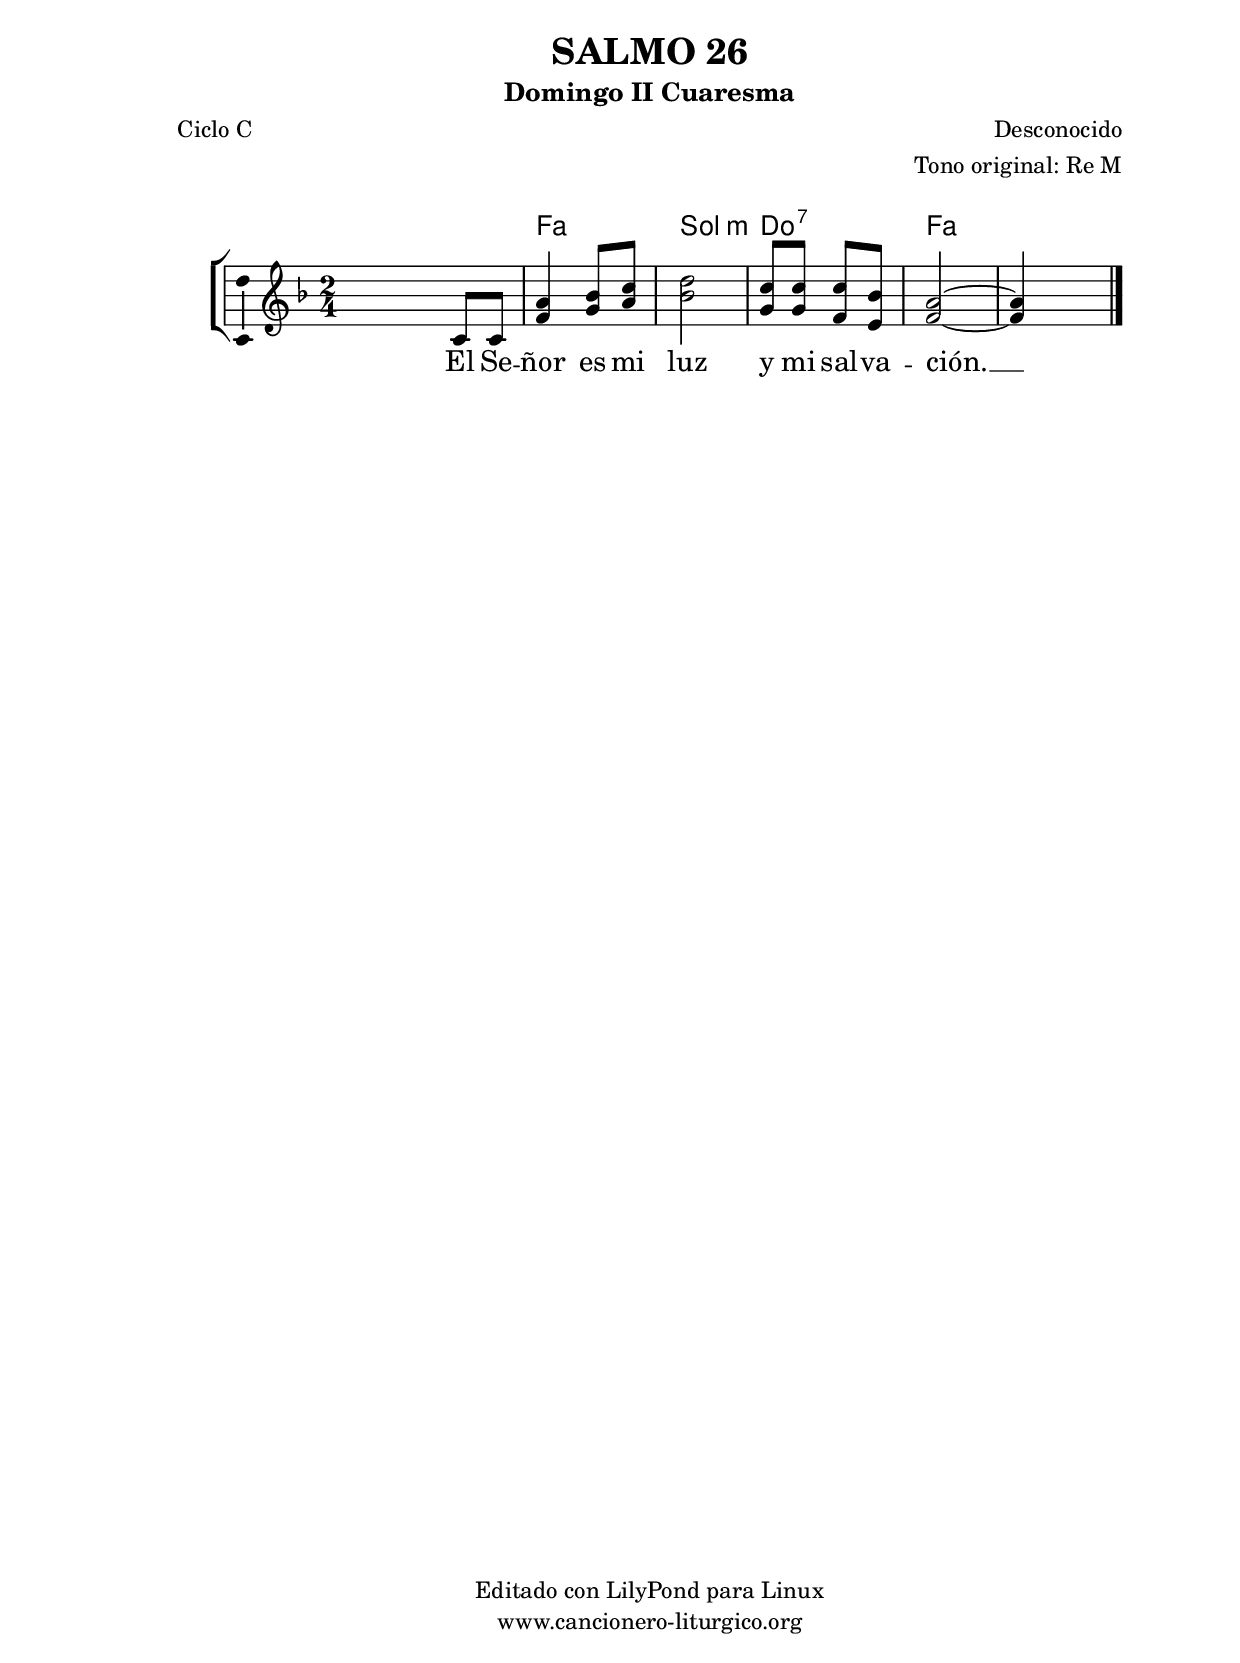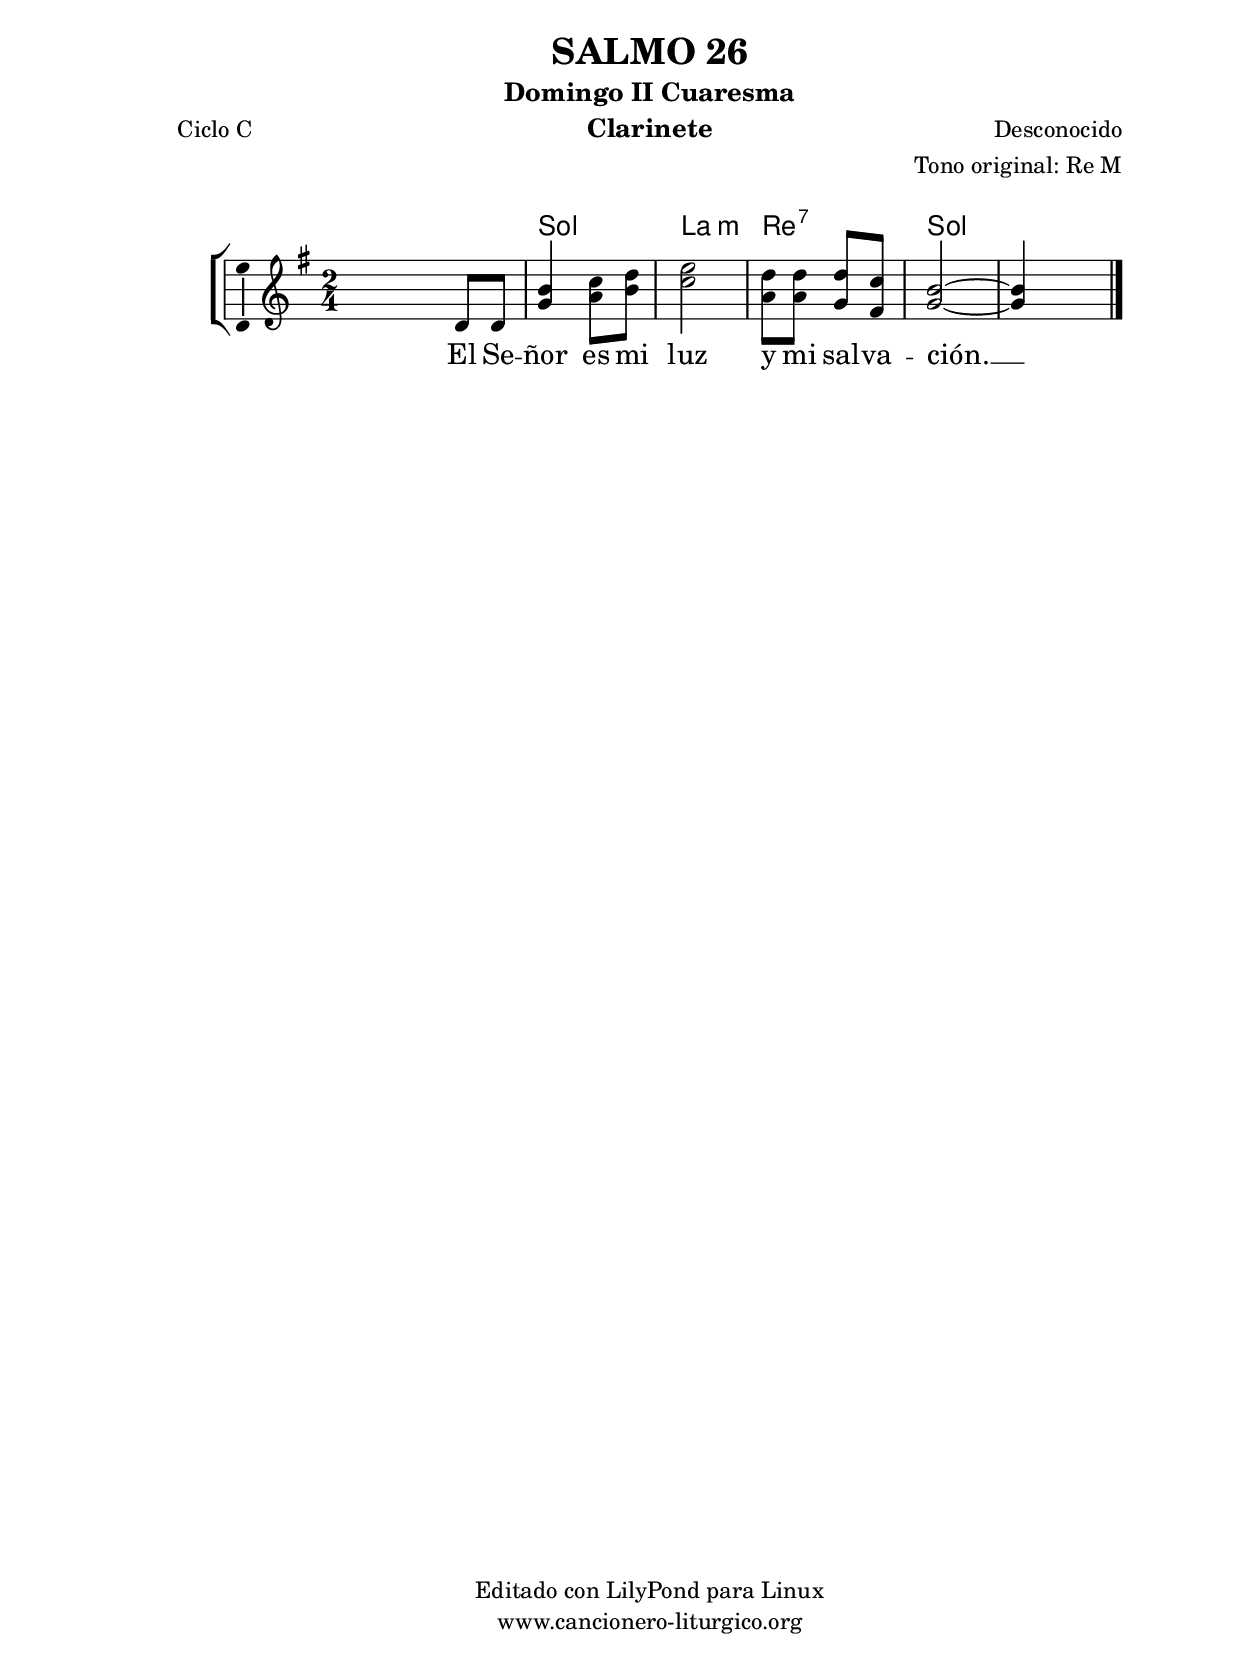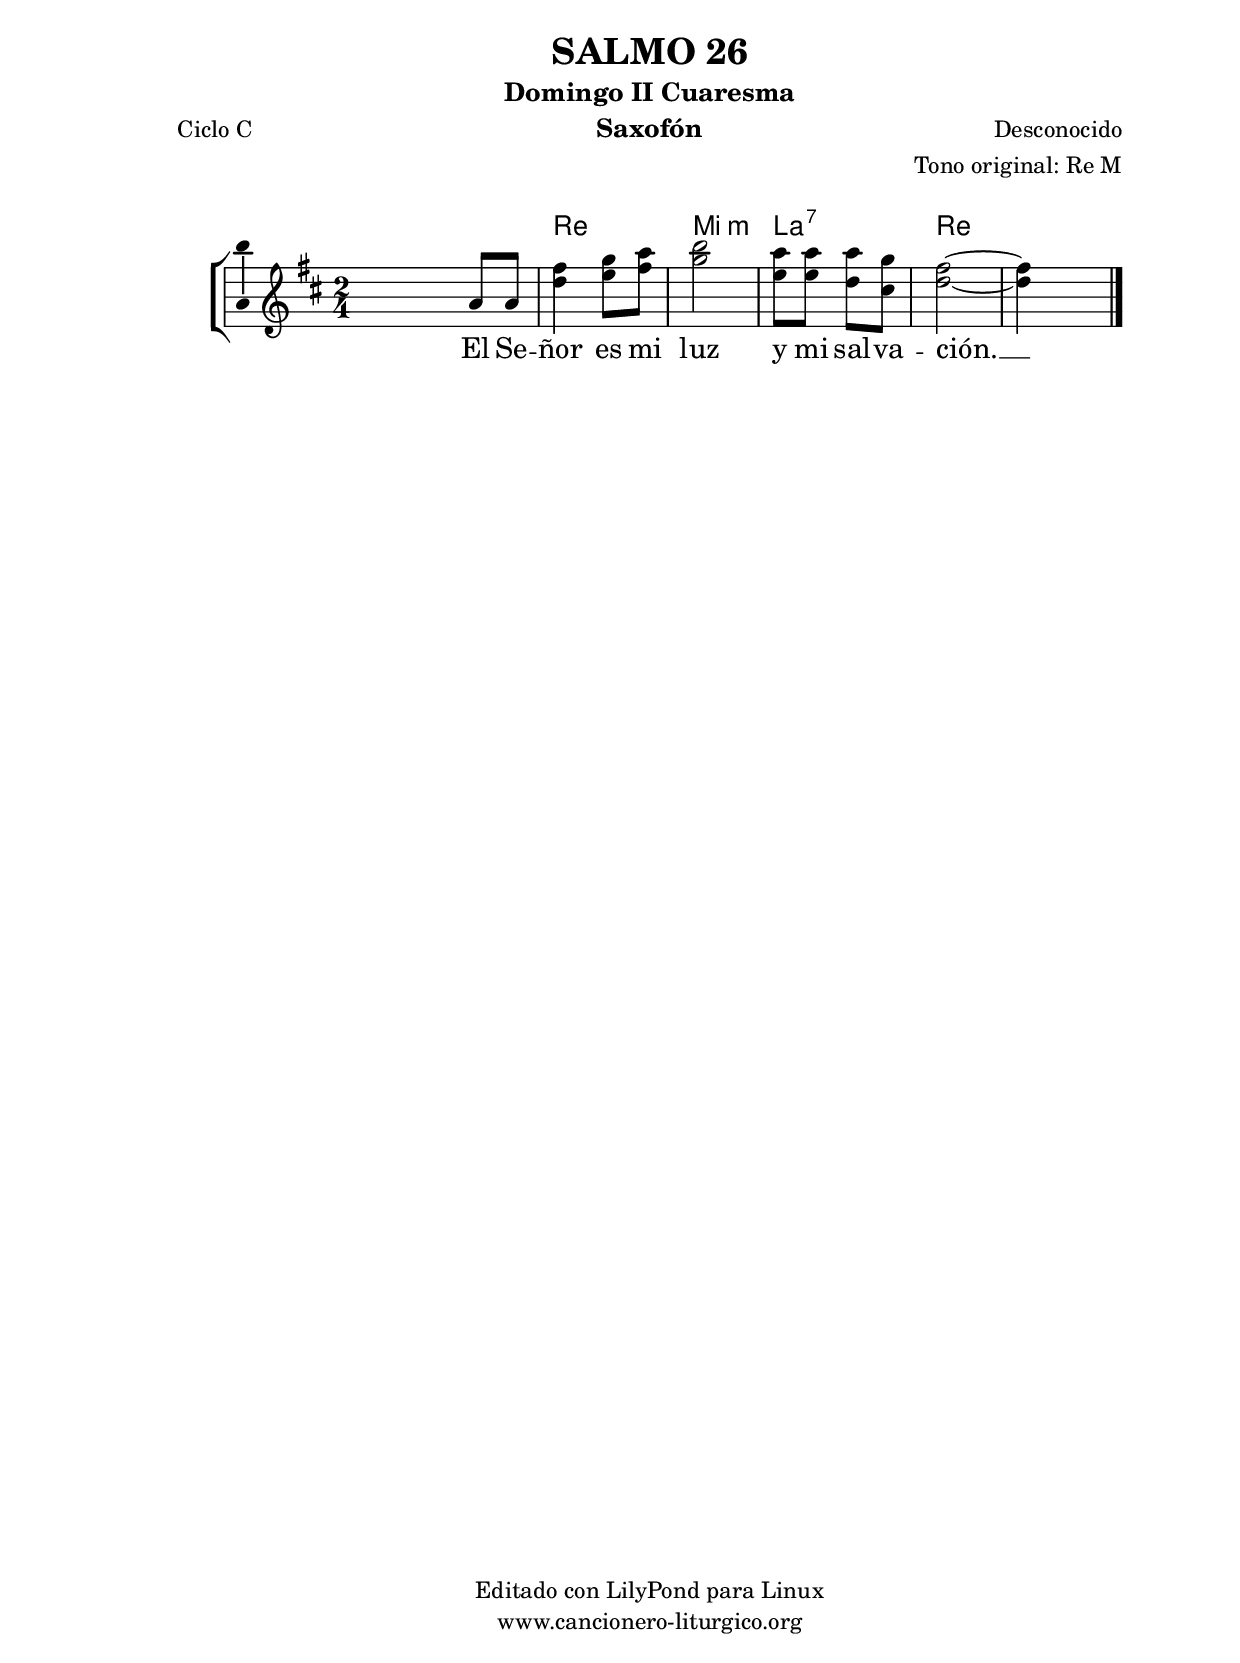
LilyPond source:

%
%para convertir .midi en .wav:
%timidity filename.midi -Ow -o finename.wav
%
%
%Para convertir de .wav a .mp3:
%lame -h -m j filename.wav
%
%
%para escuchar el midi:
%timidity nombrefichero.midi
%


%versión de lilypond para la que se ha escrito esta partitura:
\version "2.16.0"

	%Tamaño papel
	#(set-default-paper-size "a4")
	%Tamaño partitura
	#(set-global-staff-size 20)
	%No responde al pulsar sobre una nota
	#(ly:set-option 'point-and-click #f)

%parámetros del encabezamiento:
\header {
	title = "SALMO 26"
	subtitle = "Domingo II Cuaresma"
	composer = "Desconocido"
	poet = "Ciclo C"
	meter = ""
	arranger = "Tono original: Re M"
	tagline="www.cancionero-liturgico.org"
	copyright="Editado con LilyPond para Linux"
	tiempo = "Cuaresma"
	usos = "Salmo"
	letra = "El Señor es mi luz y mi salvación."
	}

%parámetros asociados al papel:
\paper  {
	oddHeaderMarkup = \markup {\fill-line { \on-the-fly #not-first-page \fromproperty #'header:title \on-the-fly #not-first-page \fromproperty #'header:composer }}
	evenHeaderMarkup = \markup {\fill-line { \fromproperty #'header:composer \fromproperty #'header:title }}
	#(set-paper-size "a4")
	print-page-number = ##f
	first-page-number = 1
	print-first-page-number = ##f
%	head-separation = 3.0 \cm
	top-margin = 2.0 \cm
	bottom-margin = 0.5\cm
%%%	bottom-margin = -1.0\cm
	left-margin = 3.0 \cm
	line-width = 16.0 \cm 
	indent = 8\mm
	interscoreline = 2.\mm
	between-system-space = 15\mm
%	para que las partituras no llenen la hoja:
	ragged-bottom = ##t
%	idem para la última hoja:
	ragged-last-bottom = ##f
%	para que las partituras llenen el ancho del papel:
	ragged-last = ##f
	after-title-space = 2.5 \cm
%page-count=1
%system-count=8

	%Flexible Vertical Spacing
%	markup-markup-spacing =
%	#'((basic-distance . 15) (minimum-distance . 15) (padding . 3))
	markup-system-spacing =
	#'((basic-distance . 15) (minimum-distance . 15) (padding . 3))
	system-system-spacing =
	#'((basic-distance . 15) (minimum-distance . 15) (padding . 3))
	score-system-spacing =
	#'((basic-distance . 15) (minimum-distance . 15) (padding . 5))
%	top-system-spacing = % header
%	#'((basic-distance . 8) (minimum-distance . 0) (padding . 3))
%	top-markup-spacing =
%	#'((basic-distance . 20) (minimum-distance . 20) (padding . 3))
	last-bottom-spacing = % footer
	#'((basic-distance . 5) (minimum-distance . 5) (padding . 3))
%	score-markup-spacing =
%	#'((basic-distance . 16) (minimum-distance . 13) (padding . 3))

	}


%parámetros que afectan a toda la partitura:
global =  {
	%clave de sol (G):
	\clef G
	%armadura:
	\transpose d f
	\key d \major
	\tempo 4=100
	\set Score.tempoHideNote = ##t
	}


acordes = {
	\italianChords
	\chordmode {
	\transpose d f
{
s2 d2 e:m a:7 d

	}
	}
}


melodia = 
{
	\transpose d f
	\relative c'{
	\time 2/4
s4 a8 a
<<
{
d4 e8 fis
g2
e8 e d cis
d2~
d4 s4
}
{
fis4 g8 a
b2
a8 a a g
fis2~
fis4 s4
}
>>

	\bar "|."
	}
	}


texto = \lyricmode {
El Se -- ñor es mi luz y mi sal -- va -- ción. __
	}


acordesStaff = \context ChordNames = acordesStaff <<
	\set chordChanges = ##t
	\acordes
	>>


vozStaff = \context Voice = vozStaff
\with {\consists "Ambitus_engraver"}
<<
%	\set Staff.instrumentName = ""
%	\set Staff.shortInstrumentName = ""
%	\set Staff.midiInstrument = #"clarinet"
%	\set Staff.midiInstrument = #"cello"
%	\set Staff.midiInstrument = #"flute"
	\set Staff.midiInstrument = #"electric guitar (jazz)"
%	\set Staff.midiInstrument = #"english horn"
%	\set Staff.midiInstrument = #"violin"
%	\set Staff.midiInstrument = #"glockenspiel"
	\set Staff.midiMinimumVolume = #0.7
	\set Staff.midiMaximumVolume = #0.9
	\global
	\melodia
	>>


textoStaff = \context Lyrics = textoStaff <<
	\lyricsto vozStaff \texto
	>>

\book {
	\score {
		\context ChoirStaff {
			\override StaffGroup.SystemStartBracket #'collapse-height = #1
			\override Score.SystemStartBar #'collapse-height = #1
			<<
			\acordesStaff
			\vozStaff
			\textoStaff
			>>
			}
		\layout {
	    		\context {
				\Lyrics
				\override LyricText #'font-size = #2
				}
	   		 \context {
				\Score
				%fontSize = #3
				\override StaffSymbol #'staff-space = #(magstep +3)
				%\override Beam #'thickness = #0.55
				%\override SpacingSpanner #'spacing-increment = #1.0
				%\override Slur #'height-limit = #1.5
				}
			}
		}
	\score {
		\unfoldRepeats
		\context ChoirStaff {
			<<
			\acordesStaff
			\vozStaff
			>>
			}
		\midi {
	  		\context {
	  			\Score
				tempoWholesPerMinute = #(ly:make-moment 70 4)
				}
			}
		}
	}

%Partitura para clarinete
#(define output-suffix "C")
\book {
	\header{
		instrument = "Clarinete"
		}
	\score {
		\context ChoirStaff {
			\override StaffGroup.SystemStartBracket #'collapse-height = #1
			\override Score.SystemStartBar #'collapse-height = #1
\transpose c d
			<<
			\acordesStaff
			\vozStaff
			\textoStaff
			>>
			}
		\layout {
	    		\context {
				\Lyrics
				\override LyricText #'font-size = #2
				}
	   		 \context {
				\Score
				\override StaffSymbol #'staff-space = #(magstep +3)
				}
			}
		}
	}

%Partitura para saxofón
#(define output-suffix "S")
\book {
	\header{
		instrument = "Saxofón"
		}
	\score {
		\context ChoirStaff {
			\override StaffGroup.SystemStartBracket #'collapse-height = #1
			\override Score.SystemStartBar #'collapse-height = #1
\transpose c a
			<<
			\acordesStaff
			\vozStaff
			\textoStaff
			>>
			}
		\layout {
	    		\context {
				\Lyrics
				\override LyricText #'font-size = #2
				}
	   		 \context {
				\Score
				\override StaffSymbol #'staff-space = #(magstep +3)
				}
			}
		}
	}

